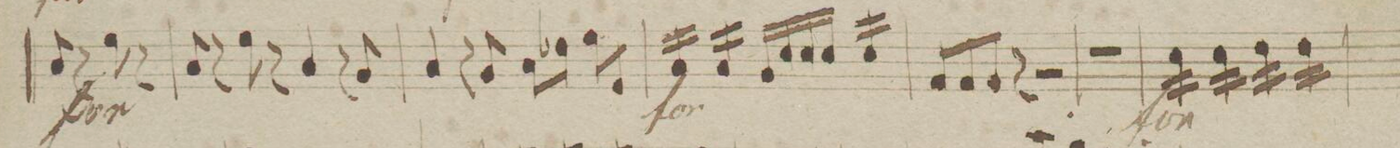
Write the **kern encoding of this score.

**kern	**dynam
*I"Viola	*
*clefC3	*
*k[b-]	*
*met(c)	*
*M4/4	*
8B-/	f
8r	f
8f\	.
8r	.
=33	=33
8B-/	.
8r	.
8f\	.
8r	.
4B-/	.
8r	.
8A/	.
=34	=34
4B-/	.
8r	.
8A/	.
8B-\L	.
8e-X\J	.
8f\L	.
8F/J	.
=35	=35
*tremolo	*
16B-/LL	f
16B-/	.
16B-/	.
16B-/JJ	.
16B-/LL	.
16B-/	.
16B-/	.
16B-/JJ	.
16A/LL	.
16d/	.
16d/	.
16d/JJ	.
16d/LL	.
16d/	.
16d/	.
16d/JJ	.
=36	=36
*Xtremolo	*
8G/L	.
8G/	.
8G/J	.
8r	.
2r	.
=37	=37
1r	.
=38	=38
*tremolo	*
16d\LL	f
16d\	.
16d\	.
16d\JJ	.
16d\LL	.
16d\	.
16d\	.
16d\JJ	.
16e\LL	.
16e\	.
16e\	.
16e\JJ	.
16e\LL	.
16e\	.
16e\	.
16e\JJ	.
=39	=39
*-	*-
